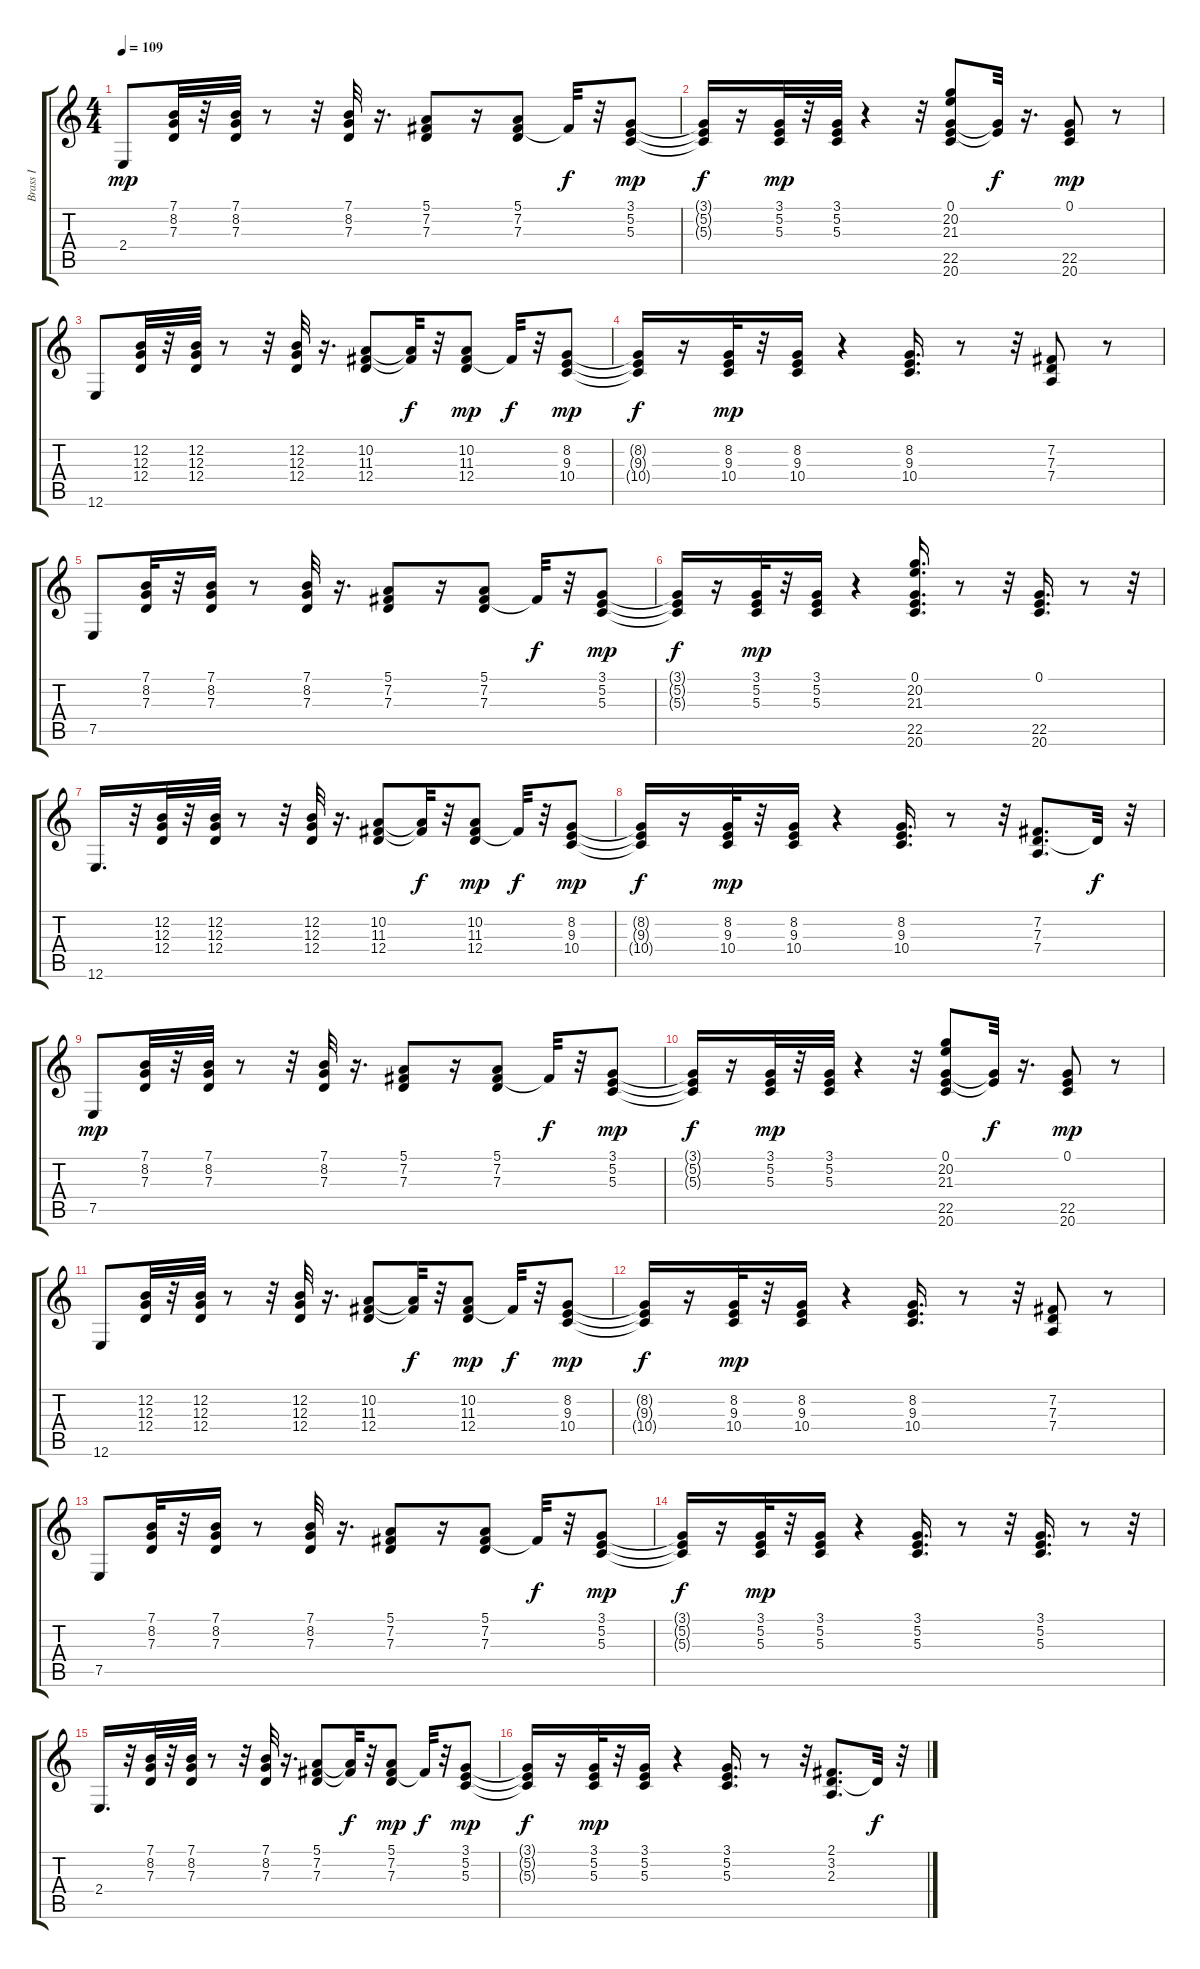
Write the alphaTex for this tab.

\track ("Brass I" "Brass I") {instrument synthbrass1}
\staff {score tabs}
\tuning (E4 B3 G3 D3 A2 E2) {hide}
\ts (4 4)
\tempo 109
\clef g2
\ks c
2.4.8{dy mp} (7.1 8.2 7.3).32 r.32 (7.1 8.2 7.3).32 r.8 r.32 (7.1 8.2 7.3).32 r.16{d} (5.1 7.2 7.3).8 r.16 (5.1 7.2 7.3).8 7.2{t}.32{dy f} r.32 (3.1 5.2 5.3).8{dy mp} |
(3.1{t} 5.2{t} 5.3{t}).16{dy f} r.16 (3.1 5.2 5.3).32{dy mp} r.32 (3.1 5.2 5.3).32 r.4 r.32 (0.1 20.2 21.3 22.5 20.6).8 (0.1{t} 22.5{t}).32{dy f} r.16{d} (0.1 22.5 20.6).8{dy mp} r.8 |
12.6.8 (12.2 12.3 12.4).32 r.32 (12.2 12.3 12.4).32 r.8 r.32 (12.2 12.3 12.4).32 r.16{d} (10.2 11.3 12.4).8 (10.2{t} 11.3{t}).32{dy f} r.32 (10.2 11.3 12.4).8{dy mp} 11.3{t}.32{dy f} r.32 (8.2 9.3 10.4).8{dy mp} |
(8.2{t} 9.3{t} 10.4{t}).16{dy f} r.16 (8.2 9.3 10.4).32{dy mp} r.32 (8.2 9.3 10.4).16 r.4 (8.2 9.3 10.4).16{d} r.8 r.32 (7.2 7.3 7.4).8 r.8 |
7.5.8 (7.1 8.2 7.3).32 r.32 (7.1 8.2 7.3).16 r.8 (7.1 8.2 7.3).32 r.16{d} (5.1 7.2 7.3).8 r.16 (5.1 7.2 7.3).8 7.2{t}.32{dy f} r.32 (3.1 5.2 5.3).8{dy mp} |
(3.1{t} 5.2{t} 5.3{t}).16{dy f} r.16 (3.1 5.2 5.3).32{dy mp} r.32 (3.1 5.2 5.3).16 r.4 (0.1 20.2 21.3 22.5 20.6).16{d} r.8 r.32 (0.1 22.5 20.6).16{d} r.8 r.32 |
12.6.16{d} r.32 (12.2 12.3 12.4).32 r.32 (12.2 12.3 12.4).32 r.8 r.32 (12.2 12.3 12.4).32 r.16{d} (10.2 11.3 12.4).8 (10.2{t} 11.3{t}).32{dy f} r.32 (10.2 11.3 12.4).8{dy mp} 11.3{t}.32{dy f} r.32 (8.2 9.3 10.4).8{dy mp} |
(8.2{t} 9.3{t} 10.4{t}).16{dy f} r.16 (8.2 9.3 10.4).32{dy mp} r.32 (8.2 9.3 10.4).16 r.4 (8.2 9.3 10.4).16{d} r.8 r.32 (7.2 7.3 7.4).8{d} 7.3{t}.32{dy f} r.32 |
7.5.8{dy mp} (7.1 8.2 7.3).32 r.32 (7.1 8.2 7.3).32 r.8 r.32 (7.1 8.2 7.3).32 r.16{d} (5.1 7.2 7.3).8 r.16 (5.1 7.2 7.3).8 7.2{t}.32{dy f} r.32 (3.1 5.2 5.3).8{dy mp} |
(3.1{t} 5.2{t} 5.3{t}).16{dy f} r.16 (3.1 5.2 5.3).32{dy mp} r.32 (3.1 5.2 5.3).32 r.4 r.32 (0.1 20.2 21.3 22.5 20.6).8 (0.1{t} 22.5{t}).32{dy f} r.16{d} (0.1 22.5 20.6).8{dy mp} r.8 |
12.6.8 (12.2 12.3 12.4).32 r.32 (12.2 12.3 12.4).32 r.8 r.32 (12.2 12.3 12.4).32 r.16{d} (10.2 11.3 12.4).8 (10.2{t} 11.3{t}).32{dy f} r.32 (10.2 11.3 12.4).8{dy mp} 11.3{t}.32{dy f} r.32 (8.2 9.3 10.4).8{dy mp} |
(8.2{t} 9.3{t} 10.4{t}).16{dy f} r.16 (8.2 9.3 10.4).32{dy mp} r.32 (8.2 9.3 10.4).16 r.4 (8.2 9.3 10.4).16{d} r.8 r.32 (7.2 7.3 7.4).8 r.8 |
7.5.8 (7.1 8.2 7.3).32 r.32 (7.1 8.2 7.3).16 r.8 (7.1 8.2 7.3).32 r.16{d} (5.1 7.2 7.3).8 r.16 (5.1 7.2 7.3).8 7.2{t}.32{dy f} r.32 (3.1 5.2 5.3).8{dy mp} |
(3.1{t} 5.2{t} 5.3{t}).16{dy f} r.16 (3.1 5.2 5.3).32{dy mp} r.32 (3.1 5.2 5.3).16 r.4 (3.1 5.2 5.3).16{d} r.8 r.32 (3.1 5.2 5.3).16{d} r.8 r.32 |
2.4.16{d} r.32 (7.1 8.2 7.3).32 r.32 (7.1 8.2 7.3).32 r.8 r.32 (7.1 8.2 7.3).32 r.16{d} (5.1 7.2 7.3).8 (5.1{t} 7.2{t}).32{dy f} r.32 (5.1 7.2 7.3).8{dy mp} 7.2{t}.32{dy f} r.32 (3.1 5.2 5.3).8{dy mp} |
(3.1{t} 5.2{t} 5.3{t}).16{dy f} r.16 (3.1 5.2 5.3).32{dy mp} r.32 (3.1 5.2 5.3).16 r.4 (3.1 5.2 5.3).16{d} r.8 r.32 (2.1 3.2 2.3).8{d} 3.2{t}.32{dy f} r.32
